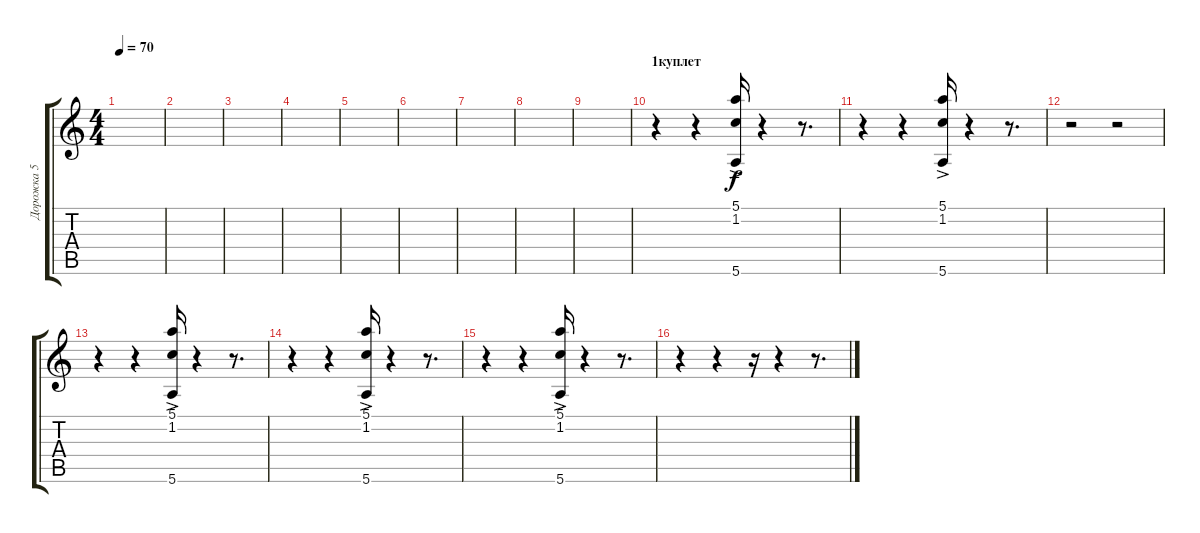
\track ("Дорожка 5" "Дорожка 5") {instrument overdrivenguitar}
\staff {score tabs}
\tuning (E4 B3 Ab3 E3 B2 E2) {hide}
\ts (4 4)
\tempo 70
\clef g2
\ks c
|
|
|
|
|
|
|
|
|
\section ("" "1куплет")
r.4 r.4 (5.1 1.2{ac} 5.6).16 r.4 r.8{d} |
r.4 r.4 (5.1 1.2{ac} 5.6).16 r.4 r.8{d} |
r.2 r.2 |
r.4 r.4 (5.1 1.2{ac} 5.6).16 r.4 r.8{d} |
r.4 r.4 (5.1 1.2{ac} 5.6).16 r.4 r.8{d} |
r.4 r.4 (5.1 1.2{ac} 5.6).16 r.4 r.8{d} |
r.4 r.4 r.16 r.4 r.8{d}
